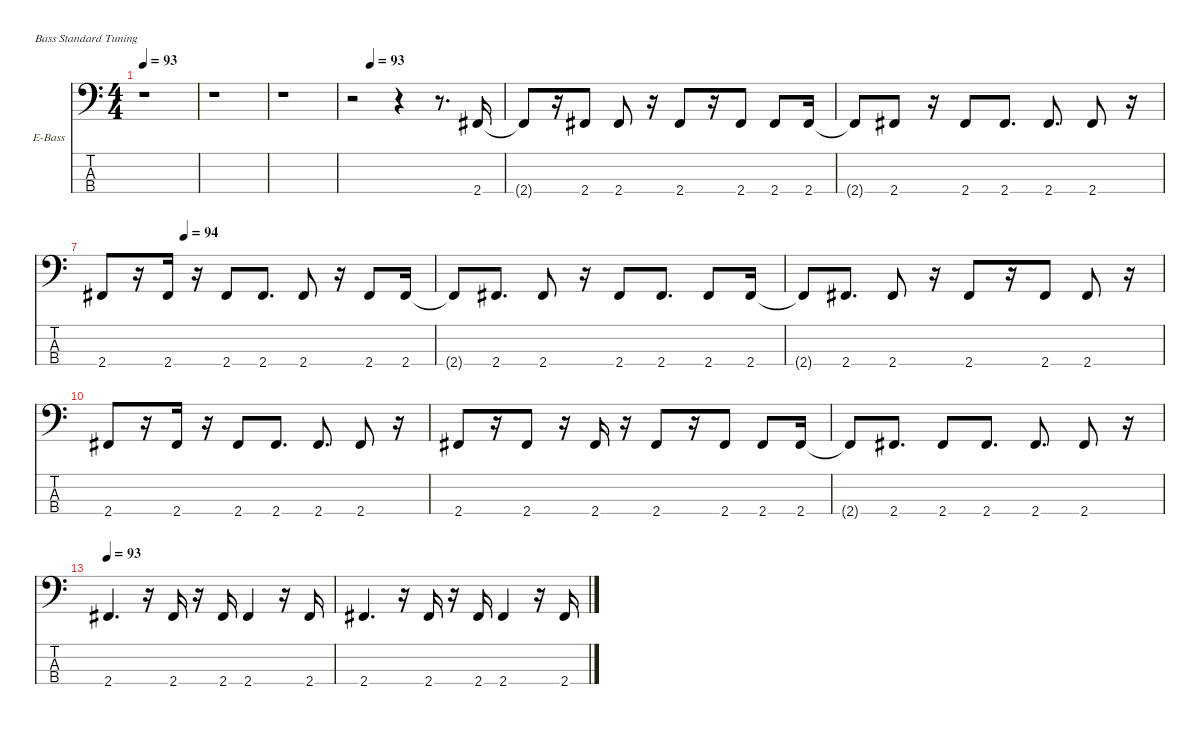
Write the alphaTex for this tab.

\hideDynamics
\bracketExtendMode nobrackets
\multiTrackTrackNamePolicy hidden
\firstSystemTrackNameOrientation horizontal
\otherSystemsTrackNameOrientation horizontal
\defaultBarNumberDisplay FirstOfSystem
\track ("" "E-Bass") {instrument electricbassfinger}
\staff {score tabs}
\tuning (G2 D2 A1 E1)
\ts (4 4)
\tempo 93
\clef f4
\ks c
r.1{dy mf instrument electricbassfinger} |
r.1 |
r.1 |
\tempo (93 0.125)
r.2 r.4 r.8{d} 2.4.16 |
2.4{t}.8 r.16 2.4.8 2.4.8 r.16 2.4.8 r.16 2.4.8 2.4.8 2.4.16 |
2.4{t}.8 2.4.8 r.16 2.4.8 2.4.8{d} 2.4.8{d} 2.4.8 r.16 |
\tempo (94 0.25)
2.4.8 r.16 2.4.16 r.16 2.4.8 2.4.8{d} 2.4.8 r.16 2.4.8 2.4.16 |
2.4{t}.8 2.4.8{d} 2.4.8 r.16 2.4.8 2.4.8{d} 2.4.8 2.4.16 |
2.4{t}.8 2.4.8{d} 2.4.8 r.16 2.4.8 r.16 2.4.8 2.4.8 r.16 |
2.4.8 r.16 2.4.16 r.16 2.4.8 2.4.8{d} 2.4.8{d} 2.4.8 r.16 |
2.4.8 r.16 2.4.8 r.16 2.4.16 r.16 2.4.8 r.16 2.4.8 2.4.8 2.4.16 |
2.4{t}.8 2.4.8{d} 2.4.8 2.4.8{d} 2.4.8{d} 2.4.8 r.16 |
\tempo 93
2.4.4{d} r.16 2.4.16 r.16 2.4.16 2.4.4 r.16 2.4.16 |
2.4.4{d} r.16 2.4.16 r.16 2.4.16 2.4.4 r.16 2.4.16
